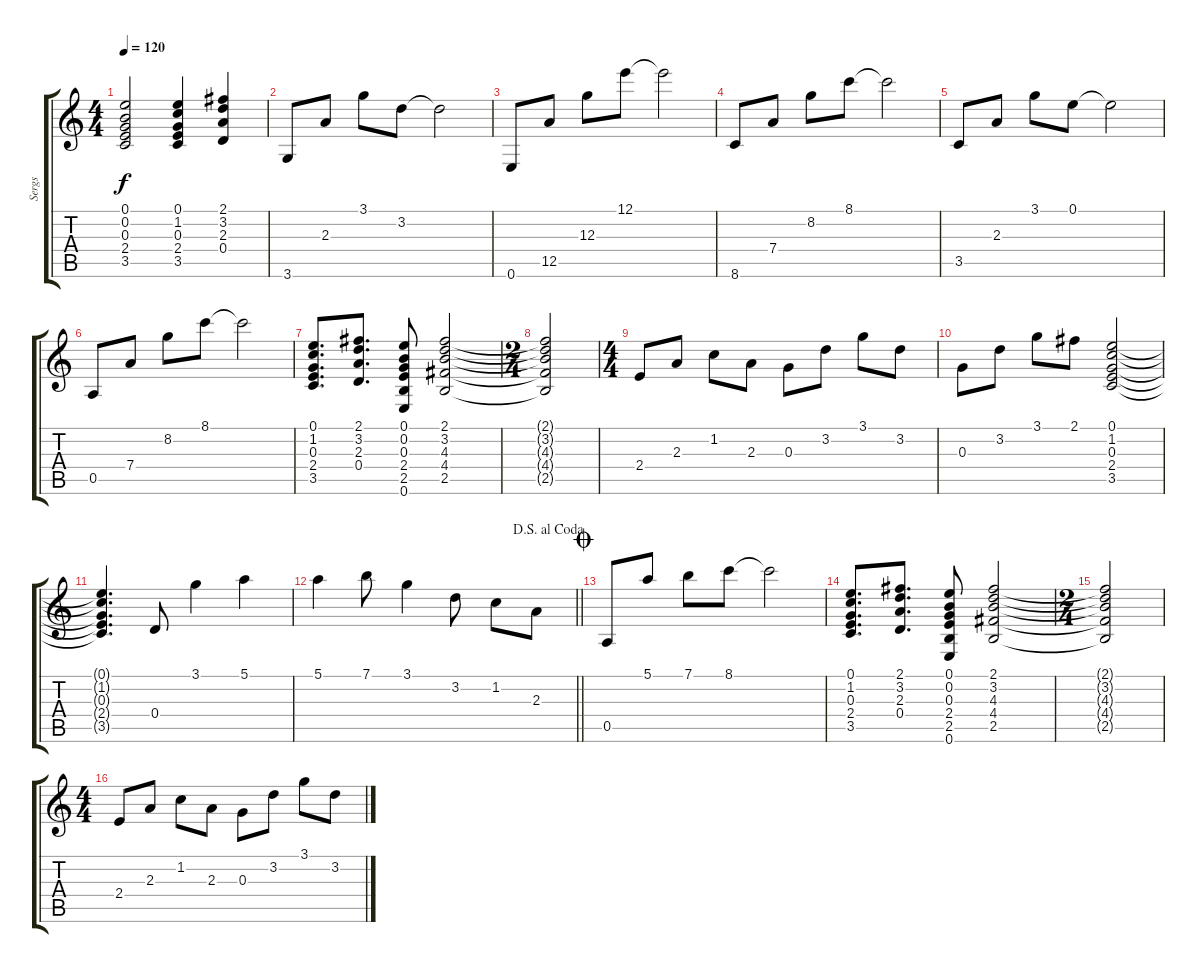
\track ("Sergs" "Sergs") {instrument acousticguitarsteel}
\staff {score tabs}
\tuning (E4 B3 G3 D3 A2 E2) {hide}
\ts (4 4)
\tempo 120
\clef g2
\ks c
(0.1 0.2 0.3 2.4 3.5).2{dy f} (0.1 1.2 0.3 2.4 3.5).4 (2.1 3.2 2.3 0.4).4 |
3.6.8 2.3.8 3.1.8 3.2.8 3.2{t}.2 |
0.6.8 12.5.8 12.3.8 12.1.8 12.1{t}.2 |
8.6.8 7.4.8 8.2.8 8.1.8 8.1{t}.2 |
3.5.8 2.3.8 3.1.8 0.1.8 0.1{t}.2 |
0.5.8 7.4.8 8.2.8 8.1.8 8.1{t}.2 |
(0.1 1.2 0.3 2.4 3.5).8{d} (2.1 3.2 2.3 0.4).8{d} (0.1 0.2 0.3 2.4 2.5 0.6).8 (2.1 3.2 4.3 4.4 2.5).2 |
\ts (2 4)
(2.1{t} 3.2{t} 4.3{t} 4.4{t} 2.5{t}).2 |
\ts (4 4)
2.4.8 2.3.8 1.2.8 2.3.8 0.3.8 3.2.8 3.1.8 3.2.8 |
0.3.8 3.2.8 3.1.8 2.1.8 (0.1 1.2 0.3 2.4 3.5).2 |
(0.1{t} 1.2{t} 0.3{t} 2.4{t} 3.5{t}).4{d} 0.4.8 3.1.4 5.1.4 |
\jump dalsegnoalcoda
\barLineRight lightlight
5.1.4 7.1.8 3.1.4 3.2.8 1.2.8 2.3.8 |
\jump coda
0.5.8 5.1.8 7.1.8 8.1.8 8.1{t}.2 |
(0.1 1.2 0.3 2.4 3.5).8{d} (2.1 3.2 2.3 0.4).8{d} (0.1 0.2 0.3 2.4 2.5 0.6).8 (2.1 3.2 4.3 4.4 2.5).2 |
\ts (2 4)
(2.1{t} 3.2{t} 4.3{t} 4.4{t} 2.5{t}).2 |
\ts (4 4)
2.4.8 2.3.8 1.2.8 2.3.8 0.3.8 3.2.8 3.1.8 3.2.8
